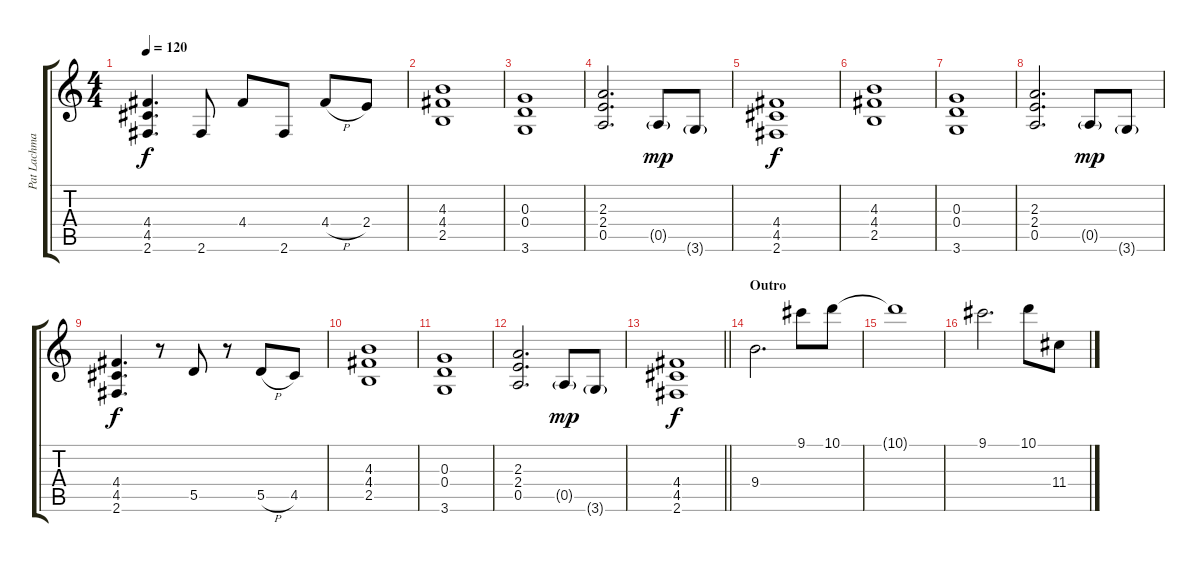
\track ("Pat Lachman" "Pat Lachma") {instrument distortionguitar}
\staff {score tabs}
\tuning (E4 B3 G3 D3 A2 E2) {hide}
\ts (4 4)
\tempo 120
\clef g2
\ks c
(4.4 4.5 2.6).4{d dy f} 2.6.8 4.4.8 2.6.8 4.4{h}.8 2.4.8 |
(4.3 4.4 2.5).1 |
(0.3 0.4 3.6).1 |
(2.3 2.4 0.5).2{d} 0.5{g}.8{dy mp} 3.6{g}.8 |
(4.4 4.5 2.6).1{dy f} |
(4.3 4.4 2.5).1 |
(0.3 0.4 3.6).1 |
(2.3 2.4 0.5).2{d} 0.5{g}.8{dy mp} 3.6{g}.8 |
(4.4 4.5 2.6).4{d dy f} r.8 5.5.8 r.8 5.5{h}.8 4.5.8 |
(4.3 4.4 2.5).1 |
(0.3 0.4 3.6).1 |
(2.3 2.4 0.5).2{d} 0.5{g}.8{dy mp} 3.6{g}.8 |
\barLineRight lightlight
(4.4 4.5 2.6).1{dy f} |
\section ("" "Outro")
9.4.2{d} 9.1.8 10.1.8 |
10.1{t}.1 |
9.1.2{d} 10.1.8 11.4.8
